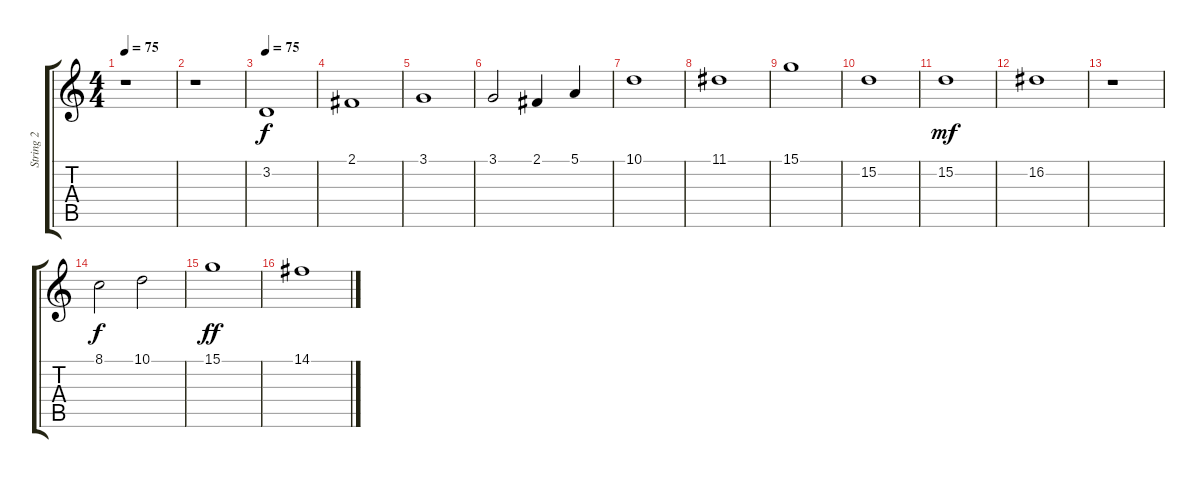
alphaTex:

\track ("String 2" "String 2") {instrument stringensemble1}
\staff {score tabs}
\tuning (E4 B3 G3 D3 A2 E2) {hide}
\ts (4 4)
\tempo 75
\clef g2
\ks c
r.1{dy f instrument stringensemble1} |
r.1 |
\tempo 75
3.2.1 |
2.1.1 |
3.1.1 |
3.1.2 2.1.4 5.1.4 |
10.1.1 |
11.1.1 |
15.1.1 |
15.2.1 |
15.2.1{dy mf} |
16.2.1 |
r.1 |
8.1.2{dy f} 10.1.2 |
15.1.1{dy ff} |
14.1.1
